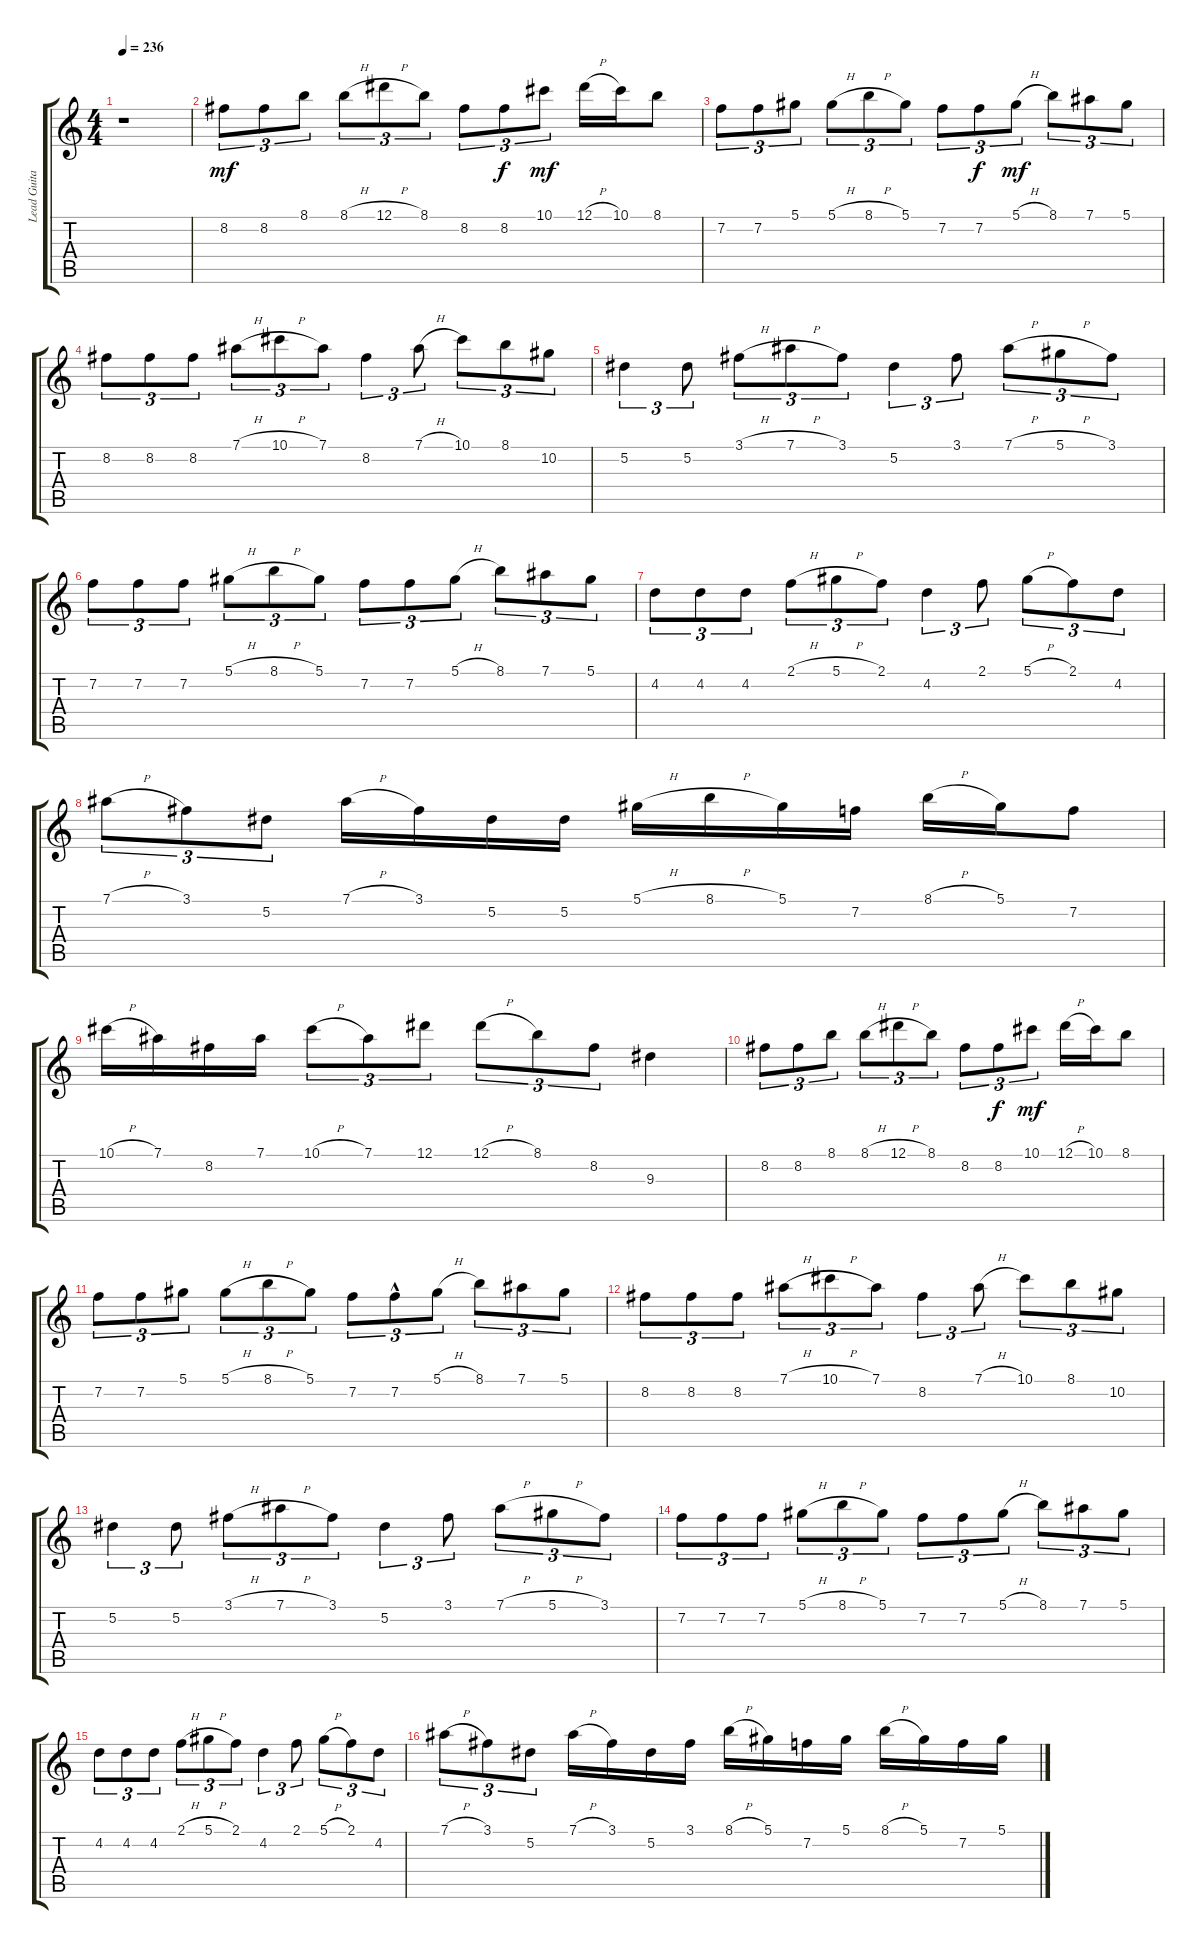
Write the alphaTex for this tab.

\track ("Lead Guitar I" "Lead Guita") {instrument overdrivenguitar}
\staff {score tabs}
\tuning (Eb4 Bb3 Gb3 Db3 Ab2 Eb2) {hide}
\ts (4 4)
\tempo 236
\clef g2
\ks c
r.1{dy mf} |
8.2.8{tu (3 2)} 8.2.8{tu (3 2)} 8.1.8{tu (3 2)} 8.1{h}.8{tu (3 2)} 12.1{h}.8{tu (3 2)} 8.1.8{tu (3 2)} 8.2.8{tu (3 2)} 8.2.8{tu (3 2) dy f} 10.1.8{tu (3 2) dy mf} 12.1{h}.16 10.1.16 8.1.8 |
7.2.8{tu (3 2)} 7.2.8{tu (3 2)} 5.1.8{tu (3 2)} 5.1{h}.8{tu (3 2)} 8.1{h}.8{tu (3 2)} 5.1.8{tu (3 2)} 7.2.8{tu (3 2)} 7.2.8{tu (3 2) dy f} 5.1{h}.8{tu (3 2) dy mf} 8.1.8{tu (3 2)} 7.1.8{tu (3 2)} 5.1.8{tu (3 2)} |
8.2.8{tu (3 2)} 8.2.8{tu (3 2)} 8.2.8{tu (3 2)} 7.1{h}.8{tu (3 2)} 10.1{h}.8{tu (3 2)} 7.1.8{tu (3 2)} 8.2.4{tu (3 2)} 7.1{h}.8{tu (3 2)} 10.1.8{tu (3 2)} 8.1.8{tu (3 2)} 10.2.8{tu (3 2)} |
5.2.4{tu (3 2)} 5.2.8{tu (3 2)} 3.1{h}.8{tu (3 2)} 7.1{h}.8{tu (3 2)} 3.1.8{tu (3 2)} 5.2.4{tu (3 2)} 3.1.8{tu (3 2)} 7.1{h}.8{tu (3 2)} 5.1{h}.8{tu (3 2)} 3.1.8{tu (3 2)} |
7.2.8{tu (3 2)} 7.2.8{tu (3 2)} 7.2.8{tu (3 2)} 5.1{h}.8{tu (3 2)} 8.1{h}.8{tu (3 2)} 5.1.8{tu (3 2)} 7.2.8{tu (3 2)} 7.2.8{tu (3 2)} 5.1{h}.8{tu (3 2)} 8.1.8{tu (3 2)} 7.1.8{tu (3 2)} 5.1.8{tu (3 2)} |
4.2.8{tu (3 2)} 4.2.8{tu (3 2)} 4.2.8{tu (3 2)} 2.1{h}.8{tu (3 2)} 5.1{h}.8{tu (3 2)} 2.1.8{tu (3 2)} 4.2.4{tu (3 2)} 2.1.8{tu (3 2)} 5.1{h}.8{tu (3 2)} 2.1.8{tu (3 2)} 4.2.8{tu (3 2)} |
7.1{h}.8{tu (3 2)} 3.1.8{tu (3 2)} 5.2.8{tu (3 2)} 7.1{h}.16 3.1.16 5.2.16 5.2.16 5.1{h}.16 8.1{h}.16 5.1.16 7.2.16 8.1{h}.16 5.1.16 7.2.8 |
10.1{h}.16 7.1.16 8.2.16 7.1.16 10.1{h}.8{tu (3 2)} 7.1.8{tu (3 2)} 12.1.8{tu (3 2)} 12.1{h}.8{tu (3 2)} 8.1.8{tu (3 2)} 8.2.8{tu (3 2)} 9.3.4 |
8.2.8{tu (3 2)} 8.2.8{tu (3 2)} 8.1.8{tu (3 2)} 8.1{h}.8{tu (3 2)} 12.1{h}.8{tu (3 2)} 8.1.8{tu (3 2)} 8.2.8{tu (3 2)} 8.2.8{tu (3 2) dy f} 10.1.8{tu (3 2) dy mf} 12.1{h}.16 10.1.16 8.1.8 |
7.2.8{tu (3 2)} 7.2.8{tu (3 2)} 5.1.8{tu (3 2)} 5.1{h}.8{tu (3 2)} 8.1{h}.8{tu (3 2)} 5.1.8{tu (3 2)} 7.2.8{tu (3 2)} 7.2{hac}.8{tu (3 2)} 5.1{h}.8{tu (3 2)} 8.1.8{tu (3 2)} 7.1.8{tu (3 2)} 5.1.8{tu (3 2)} |
8.2.8{tu (3 2)} 8.2.8{tu (3 2)} 8.2.8{tu (3 2)} 7.1{h}.8{tu (3 2)} 10.1{h}.8{tu (3 2)} 7.1.8{tu (3 2)} 8.2.4{tu (3 2)} 7.1{h}.8{tu (3 2)} 10.1.8{tu (3 2)} 8.1.8{tu (3 2)} 10.2.8{tu (3 2)} |
5.2.4{tu (3 2)} 5.2.8{tu (3 2)} 3.1{h}.8{tu (3 2)} 7.1{h}.8{tu (3 2)} 3.1.8{tu (3 2)} 5.2.4{tu (3 2)} 3.1.8{tu (3 2)} 7.1{h}.8{tu (3 2)} 5.1{h}.8{tu (3 2)} 3.1.8{tu (3 2)} |
7.2.8{tu (3 2)} 7.2.8{tu (3 2)} 7.2.8{tu (3 2)} 5.1{h}.8{tu (3 2)} 8.1{h}.8{tu (3 2)} 5.1.8{tu (3 2)} 7.2.8{tu (3 2)} 7.2.8{tu (3 2)} 5.1{h}.8{tu (3 2)} 8.1.8{tu (3 2)} 7.1.8{tu (3 2)} 5.1.8{tu (3 2)} |
4.2.8{tu (3 2)} 4.2.8{tu (3 2)} 4.2.8{tu (3 2)} 2.1{h}.8{tu (3 2)} 5.1{h}.8{tu (3 2)} 2.1.8{tu (3 2)} 4.2.4{tu (3 2)} 2.1.8{tu (3 2)} 5.1{h}.8{tu (3 2)} 2.1.8{tu (3 2)} 4.2.8{tu (3 2)} |
7.1{h}.8{tu (3 2)} 3.1.8{tu (3 2)} 5.2.8{tu (3 2)} 7.1{h}.16 3.1.16 5.2.16 3.1.16 8.1{h}.16 5.1.16 7.2.16 5.1.16 8.1{h}.16 5.1.16 7.2.16 5.1.16
